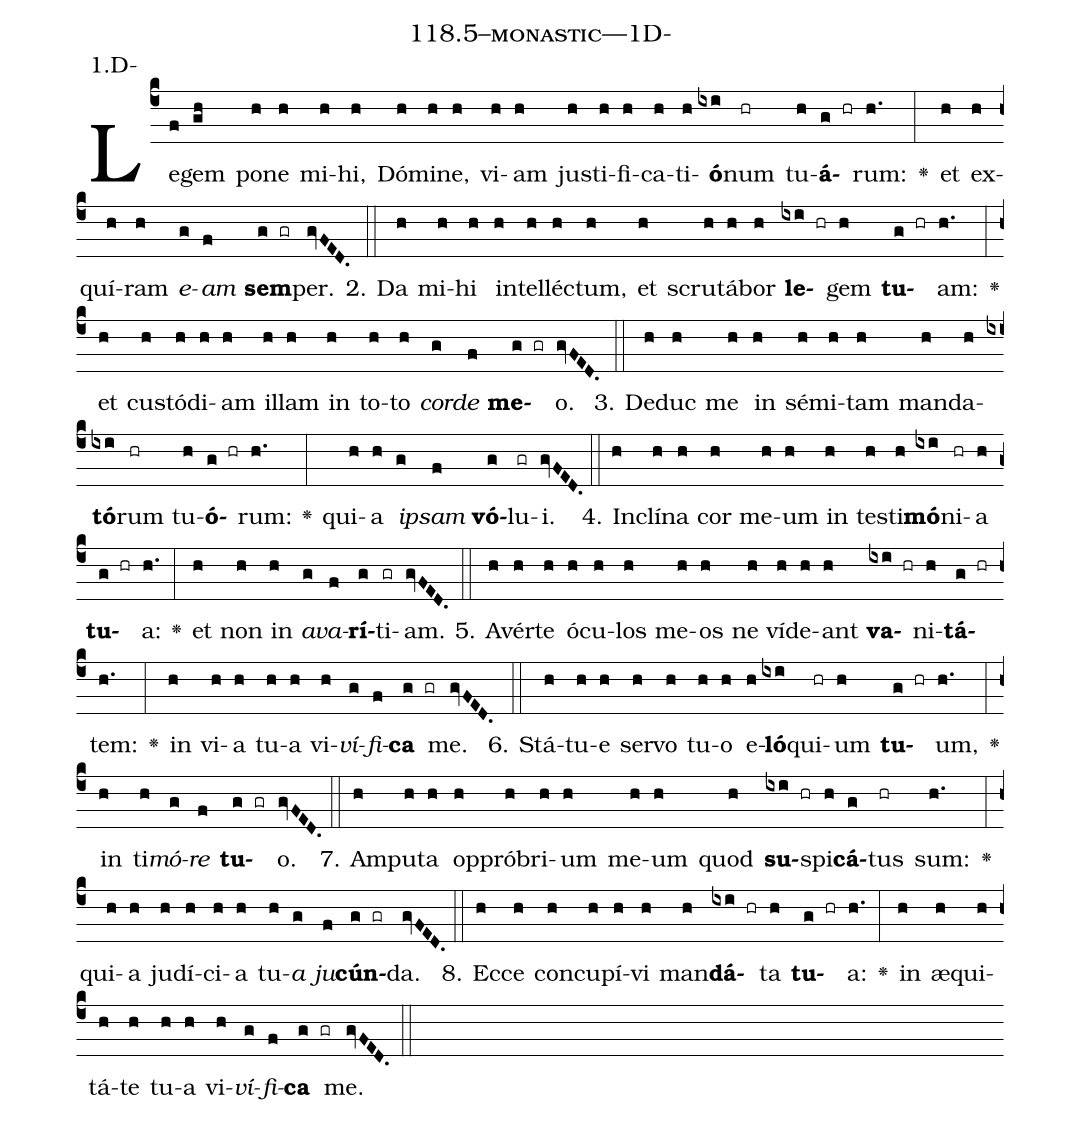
name: 118.5--monastic---1D-;
annotation: 1.D-;
%%
(c4)Le(f)gem(gh) po(h)ne(h) mi(h)hi,(h) Dó(h)mi(h)ne,(h) vi(h)am(h) jus(h)ti(h)fi(h)ca(h)ti(h)<b>ó</b>(ixi)num(hr) tu(h)<b>á</b>(g hr)rum:(h.) <v>\greheightstar</v>(:) et(h) ex(h)quí(h)ram(h) <i>e</i>(g)<i>am</i>(f) <b>sem</b>(g gr)per.(gvFED.) (::)
2. Da(h) mi(h)hi(h) in(h)tel(h)léc(h)tum,(h) et(h) scru(h)tá(h)bor(h) <b>le</b>(ixi hr)gem(h) <b>tu</b>(g hr)am:(h.) <v>\greheightstar</v>(:) et(h) cus(h)tó(h)di(h)am(h) il(h)lam(h) in(h) to(h)to(h) <i>cor</i>(g)<i>de</i>(f) <b>me</b>(g gr)o.(gvFED.) (::)
3. De(h)duc(h) me(h) in(h) sé(h)mi(h)tam(h) man(h)da(h)<b>tó</b>(ixi)rum(hr) tu(h)<b>ó</b>(g hr)rum:(h.) <v>\greheightstar</v>(:) qui(h)a(h) <i>ip</i>(g)<i>sam</i>(f) <b>vó</b>(g)lu(gr)i.(gvFED.) (::)
4. In(h)clí(h)na(h) cor(h) me(h)um(h) in(h) tes(h)ti(h)<b>mó</b>(ixi)ni(hr)a(h) <b>tu</b>(g hr)a:(h.) <v>\greheightstar</v>(:) et(h) non(h) in(h) <i>a</i>(g)<i>va</i>(f)<b>rí</b>(g)ti(gr)am.(gvFED.) (::)
5. A(h)vér(h)te(h) ó(h)cu(h)los(h) me(h)os(h) ne(h) ví(h)de(h)ant(h) <b>va</b>(ixi hr)ni(h)<b>tá</b>(g hr)tem:(h.) <v>\greheightstar</v>(:) in(h) vi(h)a(h) tu(h)a(h) vi(h)<i>ví</i>(g)<i>fi</i>(f)<b>ca</b>(g gr) me.(gvFED.) (::)
6. Stá(h)tu(h)e(h) ser(h)vo(h) tu(h)o(h) e(h)<b>ló</b>(ixi)qui(hr)um(h) <b>tu</b>(g hr)um,(h.) <v>\greheightstar</v>(:) in(h) ti(h)<i>mó</i>(g)<i>re</i>(f) <b>tu</b>(g gr)o.(gvFED.) (::)
7. Am(h)pu(h)ta(h) op(h)pró(h)bri(h)um(h) me(h)um(h) quod(h) <b>su</b>(ixi hr)spi(h)<b>cá</b>(g)tus(hr) sum:(h.) <v>\greheightstar</v>(:) qui(h)a(h) ju(h)dí(h)ci(h)a(h) tu(h)<i>a</i>(g) <i>ju</i>(f)<b>cún</b>(g gr)da.(gvFED.) (::)
8. Ec(h)ce(h) con(h)cu(h)pí(h)vi(h) man(h)<b>dá</b>(ixi hr)ta(h) <b>tu</b>(g hr)a:(h.) <v>\greheightstar</v>(:) in(h) æ(h)qui(h)tá(h)te(h) tu(h)a(h) vi(h)<i>ví</i>(g)<i>fi</i>(f)<b>ca</b>(g gr) me.(gvFED.) (::)
